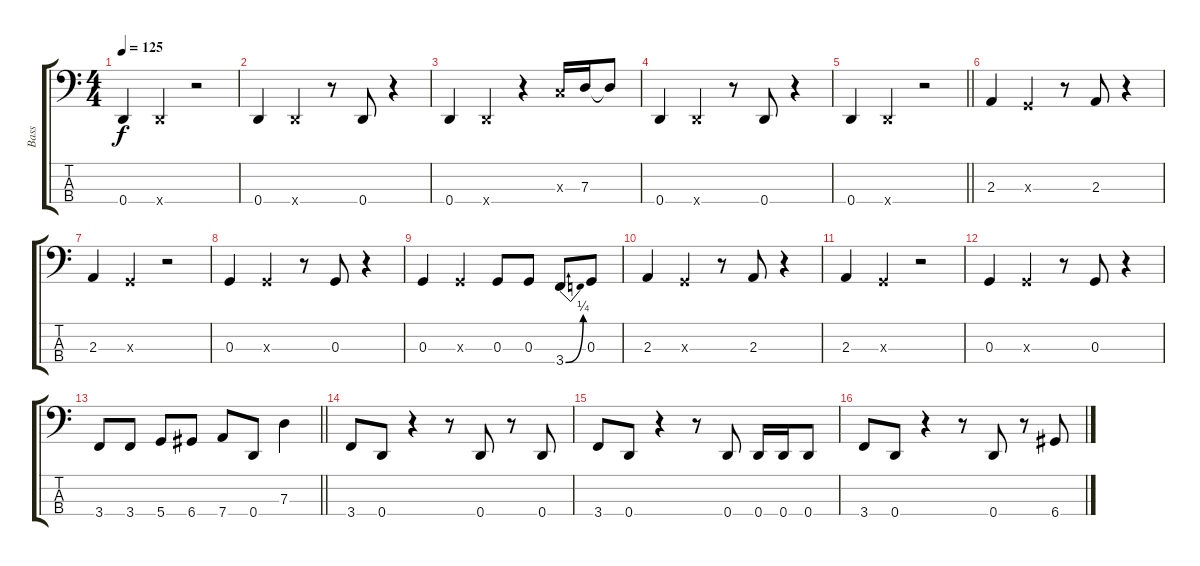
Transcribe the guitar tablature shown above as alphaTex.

\track ("Bass" "Bass") {instrument electricbassfinger}
\staff {score tabs}
\tuning (F2 C2 G1 D1) {hide}
\ts (4 4)
\tempo 125
\clef f4
\ks c
0.4.4{dy f} 0.4{x}.4 r.2 |
0.4.4 0.4{x}.4 r.8 0.4.8 r.4 |
0.4.4 0.4{x}.4 r.4{instrument slapbass1} 5.3{x}.16 7.3.16 7.3{t}.8 |
0.4.4 0.4{x}.4 r.8 0.4.8{instrument electricbassfinger} r.4 |
\barLineRight lightlight
0.4.4 0.4{x}.4 r.2 |
2.3.4 0.3{x}.4 r.8 2.3.8 r.4 |
2.3.4 0.3{x}.4 r.2 |
0.3.4 0.3{x}.4 r.8 0.3.8 r.4 |
0.3.4 0.3{x}.4 0.3.8 0.3.8 3.4{be (bend 0 0 60 1)}.8 0.3.8 |
2.3.4 0.3{x}.4 r.8 2.3.8 r.4 |
2.3.4 0.3{x}.4 r.2 |
0.3.4 0.3{x}.4 r.8 0.3.8 r.4 |
\barLineRight lightlight
3.4.8 3.4.8 5.4.8 6.4.8 7.4.8 0.4.8 7.3.4 |
3.4.8 0.4.8 r.4 r.8 0.4.8 r.8 0.4.8 |
3.4.8 0.4.8 r.4 r.8 0.4.8 0.4.16 0.4.16 0.4.8 |
3.4.8 0.4.8 r.4 r.8 0.4.8 r.8 6.4.8
